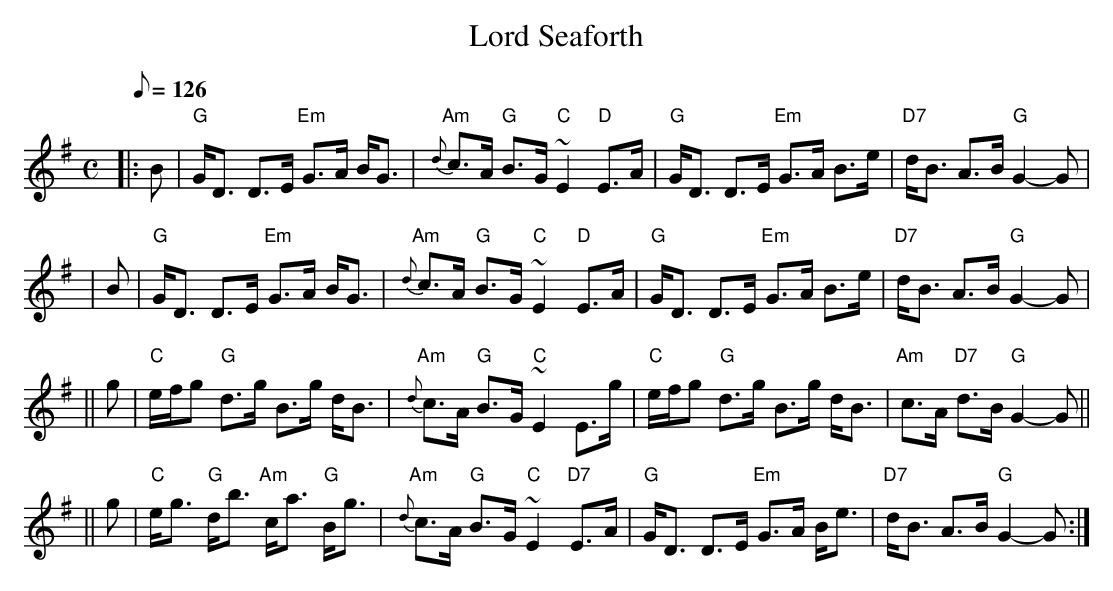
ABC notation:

X:1
T:Lord Seaforth
M:C
L:1/8
Q:126
K:G
|: B \
| "G"G<D D>E "Em"G>A B<G | "Am"{d}c>A "G"B>G "C"~E2 "D"E>A \
| "G"G<D D>E "Em"G>A B>e | "D7"d<B A>B "G"G2- G   |!
|B|  "G"G<D D>E "Em"G>A B<G | "Am"{d}c>A "G"B>G "C"~E2 "D"E>A \
| "G"G<D D>E "Em"G>A B>e | "D7"d<B A>B "G"G2- G  |!
|| g \
| "C"e/f/g "G"d>g B>g d<B | "Am"{d}c>A "G"B>G "C"~E2 E>g \
| "C"e/f/g "G"d>g B>g d<B | "Am"c>A "D7"d>B "G"G2- G ||!
|| g \
| "C"e<g "G"d<b "Am"c<a "G"B<g | "Am"{d}c>A "G"B>G "C"~E2 "D7"E>A \
| "G"G<D D>E "Em"G>A B<e | "D7"d<B A>B "G"G2- G :|]
